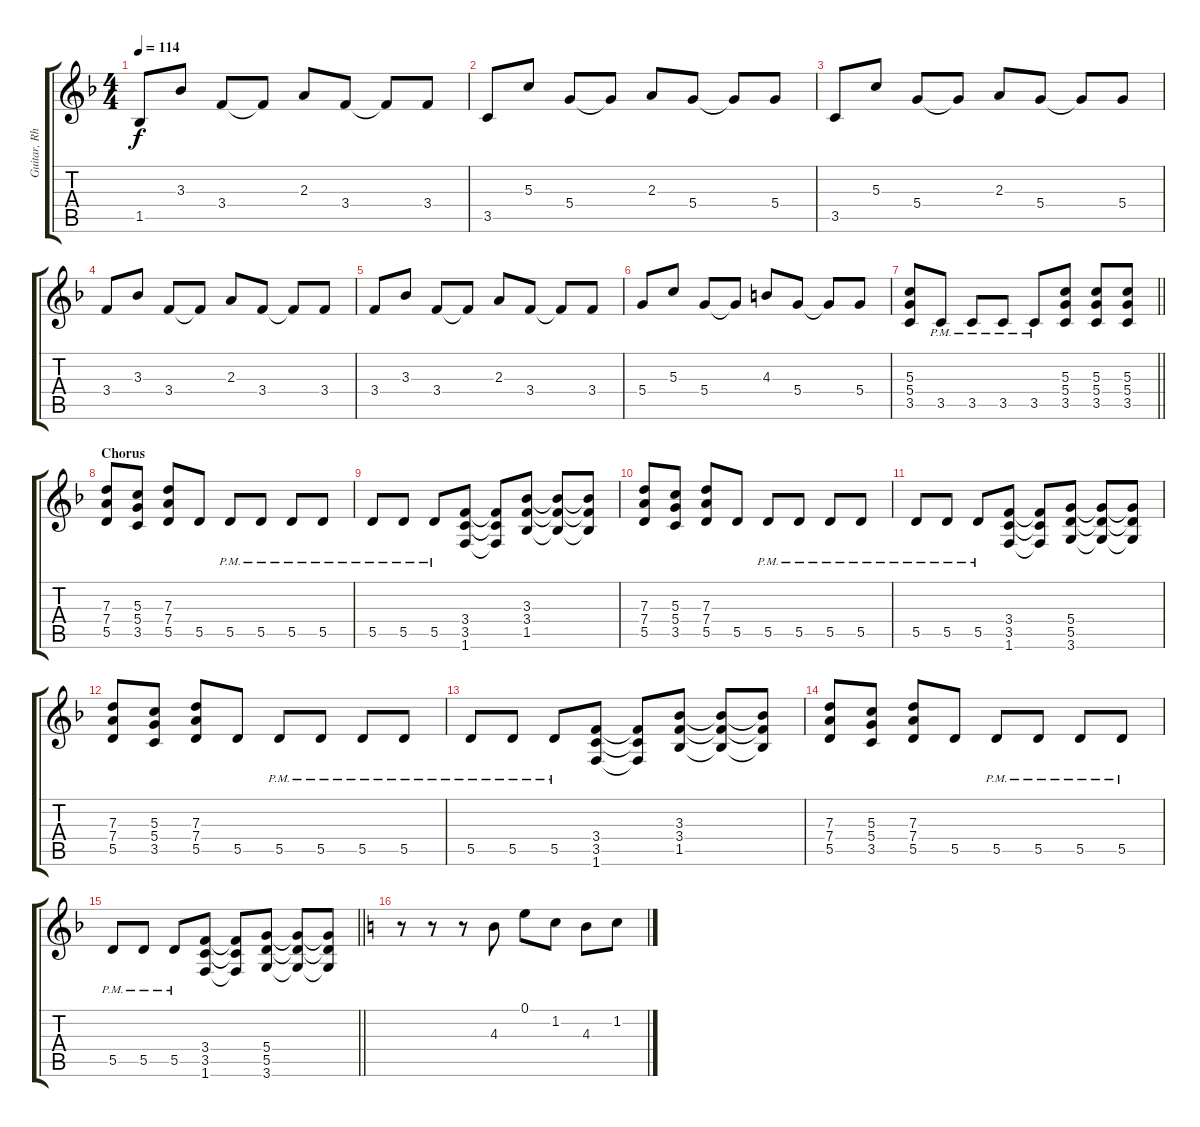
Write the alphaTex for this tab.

\track ("Guitar, Rhythm" "Guitar, Rh") {instrument acousticguitarsteel}
\staff {score tabs}
\tuning (E4 B3 G3 D3 A2 E2) {hide}
\ts (4 4)
\tempo 114
\clef g2
\ks dminor
1.5.8{dy f} 3.3.8 3.4.8 3.4{t}.8 2.3.8 3.4.8 3.4{t}.8 3.4.8 |
3.5.8 5.3.8 5.4.8 5.4{t}.8 2.3.8 5.4.8 5.4{t}.8 5.4.8 |
3.5.8 5.3.8 5.4.8 5.4{t}.8 2.3.8 5.4.8 5.4{t}.8 5.4.8 |
3.4.8 3.3.8 3.4.8 3.4{t}.8 2.3.8 3.4.8 3.4{t}.8 3.4.8 |
3.4.8 3.3.8 3.4.8 3.4{t}.8 2.3.8 3.4.8 3.4{t}.8 3.4.8 |
5.4.8 5.3.8 5.4.8 5.4{t}.8 4.3.8 5.4.8 5.4{t}.8 5.4.8 |
\barLineRight lightlight
(5.3 5.4 3.5).8 3.5{pm}.8 3.5{pm}.8 3.5{pm}.8 3.5{pm}.8 (5.3 5.4 3.5).8 (5.3 5.4 3.5).8 (5.3 5.4 3.5).8 |
\section ("" "Chorus")
(7.3 7.4 5.5).8 (5.3 5.4 3.5).8 (7.3 7.4 5.5).8 5.5.8 5.5{pm}.8 5.5{pm}.8 5.5{pm}.8 5.5{pm}.8 |
5.5{pm}.8 5.5{pm}.8 5.5{pm}.8 (3.4 3.5 1.6).8 (3.4{t} 3.5{t} 1.6{t}).8 (3.3 3.4 1.5).8 (3.3{t} 3.4{t} 1.5{t}).8 (3.3{t} 3.4{t} 1.5{t}).8 |
(7.3 7.4 5.5).8 (5.3 5.4 3.5).8 (7.3 7.4 5.5).8 5.5.8 5.5{pm}.8 5.5{pm}.8 5.5{pm}.8 5.5{pm}.8 |
5.5{pm}.8 5.5{pm}.8 5.5{pm}.8 (3.4 3.5 1.6).8 (3.4{t} 3.5{t} 1.6{t}).8 (5.4 5.5 3.6).8 (5.4{t} 5.5{t} 3.6{t}).8 (5.4{t} 5.5{t} 3.6{t}).8 |
(7.3 7.4 5.5).8 (5.3 5.4 3.5).8 (7.3 7.4 5.5).8 5.5.8 5.5{pm}.8 5.5{pm}.8 5.5{pm}.8 5.5{pm}.8 |
5.5{pm}.8 5.5{pm}.8 5.5{pm}.8 (3.4 3.5 1.6).8 (3.4{t} 3.5{t} 1.6{t}).8 (3.3 3.4 1.5).8 (3.3{t} 3.4{t} 1.5{t}).8 (3.3{t} 3.4{t} 1.5{t}).8 |
(7.3 7.4 5.5).8 (5.3 5.4 3.5).8 (7.3 7.4 5.5).8 5.5.8 5.5{pm}.8 5.5{pm}.8 5.5{pm}.8 5.5{pm}.8 |
\barLineRight lightlight
5.5{pm}.8 5.5{pm}.8 5.5{pm}.8 (3.4 3.5 1.6).8 (3.4{t} 3.5{t} 1.6{t}).8 (5.4 5.5 3.6).8 (5.4{t} 5.5{t} 3.6{t}).8 (5.4{t} 5.5{t} 3.6{t}).8 |
\ks aminor
r.8 r.8{volume 16 instrument acousticguitarsteel} r.8 4.3.8 0.1.8 1.2.8 4.3.8 1.2.8
